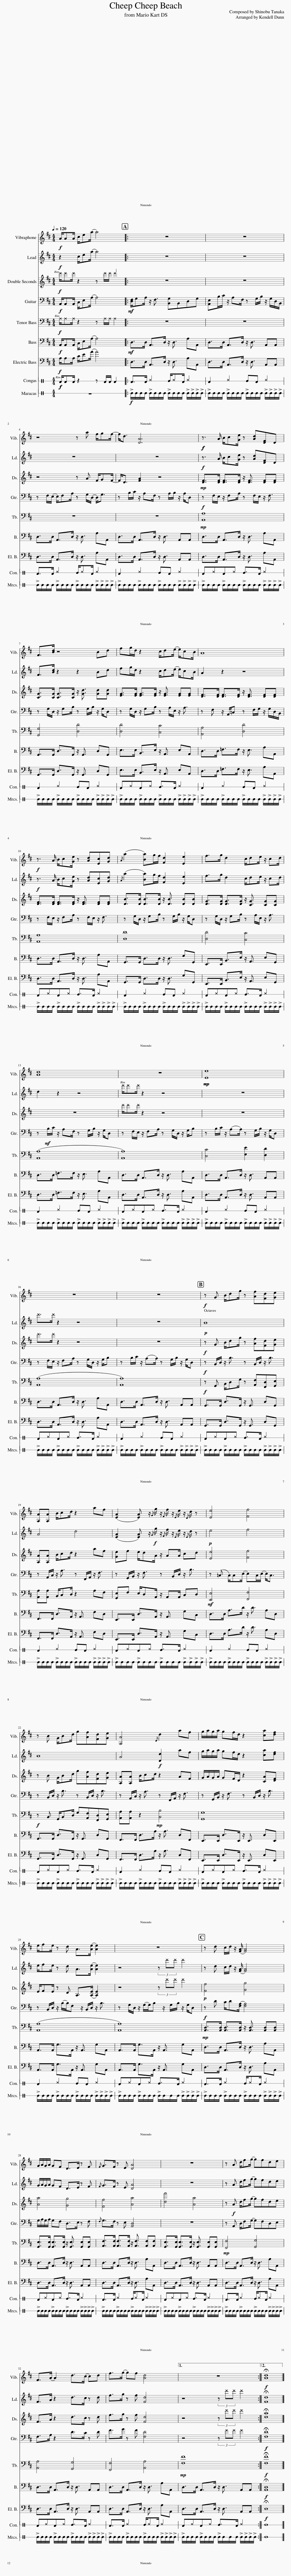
X:1
%%score 1 2 3 4 5 6 7 8 9
L:1/8
Q:1/4=120
M:4/4
I:linebreak $
K:D
V:1 treble
V:2 treble
V:3 treble
V:4 bass
V:5 bass
V:6 bass
V:7 bass transpose=-12
V:8 perc stafflines=1
K:none
V:9 perc stafflines=1
K:none
V:1
!f! A/AA/ c/e(a/ a4) |: z8 | z8 |$ z4 z a f/gf/- | f<d [DA]6 | %5
!f!!f! z3/2 A/ B/c[Ge]/ z [Ad][DF]D |$ F>[Bd] z4 Bd | fg/d/ z2 c/d(e/ e/)cB/ | A8 |$!f! z3/2 A/ B/c[Ge]/ z [Ad][Ec][Gd] | %10
{/A} (a2 [Ba])g/f/ [Fd]2 [Ee]2 | f>g d2 c/de/ z/ cd/ |$ [Ad]8 | z8 |!mp!!mp! [Ee]8 |$ %15
 z8 | z8 |!f! z G B/dg/ z [Af][Fd][Ge] |$ [A,A][A,A] B/cd/ z2 af | ([EA]2 [EA]) z/{/G} g/ z/{/F} f/ z/{/E} e/ z/{/D} d/ z | %20
 [Ee]4 [Ff]4 |$ z B G/Bd/ g[Af][Fd][Ge] | [A,A]4{/D} d2 af | g/a/g/a/ gf/d/ z2 [ca][df] |$ e/fe/ z d A>([Ae] [Ae]2) | %25
 z8 | z d c/d/ z/ ([FA]/ [FA]4) |$ G/A/G/A/ GF D>E z F |{/F} G>F z E [DA]4 | z8 | %30
 z A d/f(g/ g)fde |$ F>(A A2) d>(c c)d | f>(g g)f [Ad]4 |1 z8 :|2!f! !fermata![Ad]8 |] %35
V:2
!f! z2 c/e(a/ a4) |: z8 | z8 |$ z8 | z8 | %5
!f! z3/2 A/ B/c[Ge]/ z [Ad][DF]D |$ F>[Bd] z2 z2 Bd | fg/d/ z2 c/d(e/ e/)cB/ | A2 z2 z4 |$!f! z3/2 A/ B/c[Ge]/ z [Ad][Ec][Gd] | %10
{/A} (a2 [Ba])g/f/ [Fd]2 [Ee]2 | f>g d2 c/de/ z/ cd/ |$ d2 z2 z4 | d'/d'd'/ z2 z4 | z8 |$ %15
 d'>d' z2 z4 | z8 |!p! B8 |$ A4 d4 | ([EA]2 [EA]) z/!f!{/G} g/ z/{/F} f/ z/{/E} e/ z/{/E} d/ z | %20
!p! e4 f4 |$ B8 | A4!f! [Dd]2 af | g/a/g/a/ gf/d/ z2 [ca][df] |$ e/fe/ z d A>([Ae] [Ae]2) | %25
 z4 (3z d'd' d'2 | z d c/d/ z/ ([FA]/ [FA]4) |$ G/A/G/A/ GF D>E z F |{/F} G>F z E [DA]4 | z8 | %30
 z A d/f(g/ g)fde |$ F>A z2 d>c z d | f>g z f [Fd]4 |1 z4 (3z d'd' d'2 :|2 !fermata![Fd]8 |] %35
V:3
!f! d'/d'd'/ z2 z d'/d'/ d'2 |: z8 | z8 |$ z4 z A F/GF/- | F<D [FA]2 z4 | %5
!mp! [DF]>[DF] [DF]>[DF] z/ [DF]3/2 [DF][DF] |$ [CG]>[CG] [CG]>[CG] z/ [Gd]3/2 [Gd][Gd] | [EG]>[EG] [EG]>[EG] z/ [EG]3/2 [EG][EG] | [DF]>[DF] [DF]>[DF] z/ [DF]3/2 [DF][DF] |$ [DF]>[DF] [DF]>[DF] z/ [DF]3/2 [DF][DF] | %10
 [DB]>[DB] [DB]>[DB] z/ [DB]3/2 [DB][DB] | [DG]>[DG] [DG]>[DG] z/ [CG]3/2 [CG][CG] |$ z8 | d'/d'd'/ z2 z4 | z8 |$ %15
 d'>d' z2 z4 | z8 |!f! z G B/dg/ z [Af][Fd][Ge] |$ [A,A][A,A] B/cd/ z2 af | [Ge]f e/dA/ z/ AA/ cd | %20
 [Ee]4 [Ff]4 |$ z B G/Bd/ g[Af][Fd][Ge] | [A,A][A,A] B/cd/ z2 AF | G/A/G/A/ GF/D/ z2 [CA][DF] |$ E/FE/ z D A,>([A,E] [A,E]2) | %25
 z4 (3z d'd' d'2 |!p! [Ff]4 [Gg]4 |$ [Aa]4 [Gg]4 | [Ff]4 [Aa]4 | [df']4 [Aa]4 | %30
 z!f! A d/f(g/ g)fde |$ F>A z2 d>c z d | f>g z f [Fd]4 |1 z4 (3z d'd' d'2 :|2 !fermata![da]8 |] %35
V:4
!f! A,,/A,,A,,/ C,/E,(A,/ A,4) |:!mf! [D,F,]/G,A,/ z/ F,3/2 [B,,G,]B,,D,G, | [A,,E,]B,/C/ z/ A,F,/ z G,/B,/ z/ G,/D,/B,,/ |$ z F,/(E,/ E,/)F,A,/ z G,/(D,/ D,<)G, | z B,/C/ z/ A,F,/ z A,/B,/ z/ A,/D, | %5
!f! z F,/E,/ z/ F,A,/ z F,/E,/ z/ F,3/2 |$ z G,/D,/ z/ G,B,/ z G,/B,/ z/ G,/D, | z G,/D,/ z/ G,B,/ z A,/E,/ z/ A,3/2 | z F, z/ A,,/=C, z F,/G,/ z/ G,/D,/B,,/ |$ z F,/E,/ z/ F,A,/ z F,/E,/ z/ F,3/2 | %10
 z G,/D,/ z/ G,B,/ z G,/B,/ z/ G,/D, | z G,/D,/ z/ G,B,/ z A,/E,/ z/ A,3/2 |$ z!mf! B,/C/ z/ A,F,/ z G,/B,/ z/ G,/D, | z F,/E,/ z/ F,A,/ z G,/D,/ z/ G,/B, | z B,/C/ z/ (A,A,/) z G,/B,/ z/ G,/D, |$ %15
 z F,/E,/ z/ F,A,/ z G,/D,/ z/ G,/B, | z B,/C/ z/ (A,A,/) z G,/B,/ z/ G,/D, |!f! z B,,/D,/ z/ B,3/2 z B,,/D,/ z/ B,3/2 |$ z A,,/C,/ z/ A,3/2 z F,,/A,,/ z/ F,3/2 | z G,,/B,,/ z/ F,3/2 z B,,/D,/ z/ B,3/2 | %20
 z (=C, C,/)C,(E,/ E,)C,/(E,/ E,<)C, |$ z B,,/D,/ z/ B,3/2 z B,,/D,/ z/ B,3/2 | z A,,/C,/ z/ A,3/2 z F,,/A,,/ z/ F,3/2 | z G,,/B,,/ z/ F,3/2 z B,,/D,/ z/ B,3/2 |$ z B,,/D,/ z/ (B,/B,/)F, z/ B,,/D,/ z/ B,3/2 | %25
 z G,/D,/ z/ (G,/G,/)B, z/ G,/B,/ z/ G,/D, |!f! z D C/D([F,A,]/ [F,A,]4) |$ G,/A,/G,/A,/ G,F, D,>E, z F, |{/F,} G,>F, z E, [A,,D,]4 | z8 | %30
 z A,, D,/F,(G,/ G,)F,D,E, |$ F,>A, z2 D>C z D | F>G z F [F,D]4 |1 z4 (3z FF F2 :|2!f! !fermata![F,D]8 |] %35
V:5
!f! A,/A,A,/ z2 z A,/A,/ A,2 |: z8 | z8 |$ z8 | z8 | %5
!mp! [A,,A,]8 |$ [G,,G,]4 [D,D]4 | [D,D]4 [C,C]4 | [A,,A,]4 [D,D]4 |$ [A,,A,]8 | %10
 [D,D]8 | [D,D]4 [C,C]4 |$ ([A,,A,]8 | [A,,A,]8) | [C,C]4 [E,E]2 [D,D]2 |$ %15
 ([A,,A,]8 | [A,,A,]8) |!f! z G,, B,,/D,G,/ z [A,,F,][F,,D,][G,,E,] |$ [A,,A,][A,,A,] B,,/C,D,/ z2 A,F, | [G,,E,]F, E,/D,A,,/ z/ A,,A,,/ C,D, | %20
!mf! [E,,E,]4 [F,,F,]4 |$!f! z B,, G,,/B,,D,/ G,[A,,F,][F,,D,][G,,E,] | [A,,A,][A,,A,] z2!mp! [B,,B,]4 | [G,,G,]8 |$ ([A,,A,]8 | %25
 [A,,A,]8) |!mp! [A,,D,]>[A,,D,] [A,,D,]>[A,,D,] z/ [A,,D,]3/2 [A,,D,][A,,D,] |$ [G,,E,]>[G,,E,] [G,,E,]>[G,,E,] z/ [G,,E,]3/2 [G,,E,][G,,E,] | [A,,F,]>[A,,F,] [A,,F,]>[A,,F,] z/ [A,,F,]3/2 [A,,F,][A,,F,] | [G,,E,]>[G,,E,] [G,,E,]>[G,,E,] z/ [G,,E,]3/2 [G,,E,][G,,E,] | %30
!mp! [F,,F,]4 [G,,G,]4 |$ [A,,A,]4 [G,,G,]4 | [F,,F,]4 [A,,A,]4 |1!mp! [F,F]8 :|2!f! !fermata![F,F]8 |] %35
V:6
!f! A,,/A,,A,,/ C,/E,(A,/ A,4) |:!mf! D,>D, A,,>D, z/ D,3/2 A,A,, | D,>D, A,,>D, z/ D,3/2 A,,A,, |$ D,>D, A,,>D, z/ D,3/2 A,A,, | D,>D, A,,>D, z/ D,3/2 A,,A,, | %5
 D,>D, A,,>D, z/ D,3/2 A,A,, |$ G,,>G,, D,>G,, z/ G,,3/2 D,G,, | E,>E, B,,>E, z/ A,,3/2 E,A,, | D,>D, =F,>F, z/ E,3/2 A,A,, |$ D,>D, A,,>D, z/ D,3/2 A,A,, | %10
 G,,>G,, D,>D, z/ D,3/2 G,G,, | E,,>E,, B,,>E, z/ A,,3/2 E,G,, |$ D,>D, =F,>F, z/ E,3/2 A,A,, | D,>D, A,,>D, z/ D,3/2 A,A,, | D,>D, A,,>D, z/ D,3/2 A,,A,, |$ %15
 D,>D, A,,>D, z/ D,3/2 A,A,, | D,>D, A,,>D, z/ D,3/2 A,,A,, | G,,>G,, D,>G,, z/ G,,3/2 D,G,, |$ F,,>F,, D,>A,, z/ A,,3/2 F,D, | E,,>E,, D,>A,, z/ A,,3/2 G,C, | %20
 D,>D, A,>D z/ D3/2 A,D, |$ G,,>G,, D,>G,, z/ G,,3/2 D,G,, | F,,>F,, D,>A, z/ A,3/2 D,F,, | E,,>E,, D,>E,, z/ E,,3/2 D,E,, |$ A,,>A,, G,>A,, z/ A,,3/2 G,A,, | %25
 A,,>A,, G,>A,, z/ A,,3/2 G,A,, | D,>D, A,,>D, z/ D,3/2 A,A,, |$ D,>D, A,,>D, z/ D,3/2 A,,A,, | D,>D, A,,>D, z/ D,3/2 A,A,, | D,>D, A,,>D, z/ D,3/2 A,,A,, | %30
 D,>D, A,,>D, z/ D,3/2 A,A,, |$ D,>D, A,,>D, z/ D,3/2 A,,A,, | D,>D, A,,>D, z/ D,3/2 A,A,, |1 D,>D, A,,>D, z/ D,3/2 A,,A,, :|2!f! !fermata![A,,D,]8 |] %35
V:7
!f! A,/A,A,/ C/E(A/ A4) |: D,>D, A,,>D, z/ D,3/2 A,A,, | D,>D, A,,>D, z/ D,3/2 A,,A,, |$ D,>D, A,,>D, z/ D,3/2 A,A,, | D,>D, A,,>D, z/ D,3/2 A,,A,, | %5
 D,>D, A,,>D, z/ D,3/2 A,A,, |$ G,,>G,, D,>G,, z/ G,,3/2 D,G,, | E,>E, B,,>E, z/ A,,3/2 E,A,, | D,>D, =F,>F, z/ E,3/2 A,A,, |$ D,>D, A,,>D, z/ D,3/2 A,A,, | %10
 G,,>G,, D,>D, z/ D,3/2 G,G,, | E,,>E,, B,,>E, z/ A,,3/2 E,G,, |$ D,>D, =F,>F, z/ E,3/2 A,A,, | D,>D, A,,>D, z/ D,3/2 A,A,, | D,>D, A,,>D, z/ D,3/2 A,,A,, |$ %15
 D,>D, A,,>D, z/ D,3/2 A,A,, | D,>D, A,,>D, z/ D,3/2 A,,A,, | G,,>G,, D,>G,, z/ G,,3/2 D,G,, |$ F,,>F,, D,>A,, z/ A,,3/2 F,D, | E,,>E,, D,>A,, z/ A,,3/2 G,C, | %20
 D,>D, A,>D z/ D3/2 A,D, |$ G,,>G,, D,>G,, z/ G,,3/2 D,G,, | F,,>F,, D,>A, z/ A,3/2 D,F,, | E,,>E,, D,>E,, z/ E,,3/2 D,E,, |$ A,,>A,, G,>A,, z/ A,,3/2 G,A,, | %25
 A,,>A,, G,>A,, z/ A,,3/2 G,A,, | D,>D, A,,>D, z/ D,3/2 A,A,, |$ D,>D, A,,>D, z/ D,3/2 A,,A,, | D,>D, A,,>D, z/ D,3/2 A,A,, | D,>D, A,,>D, z/ D,3/2 A,,A,, | %30
 D,>D, A,,>D, z/ D,3/2 A,A,, |$ D,>D, A,,>D, z/ D,3/2 A,,A,, | D,>D, A,,>D, z/ D,3/2 A,A,, |1 D,>D, A,,>D, z/ D,3/2 A,,A,, :|2!f! !fermata!D,8 |] %35
V:8
[K:C]!f!!f! D/DD/ z2 z D/D/ D2 |: D>D ^F2 E/^FD/ ^F2 | D2 ^F2 ED ^F2 |$ D>D ^F2 E/^FD/ ^F2 | D2 ^F2 ED ^F2 | %5
 D^FD^F E>D ^F2 |$ D2 ^F2 ED ^F2 | D^FD^F E>D ^F2 | D2 ^F2 ED ^F2 |$ D^FD^F E>D ^F2 | %10
 D2 ^F2 ED ^F2 | D^FD^F E>D ^F2 |$ D2 ^F2 ED ^F2 | D^FD^F E>D ^F2 | D2 ^F2 ED ^F2 |$ %15
 D^FD^F E>D ^F2 | D2 ^F2 ED ^F2 | D^FD^F E>D ^F2 |$ D2 ^F2 ED ^F2 | D^FD^F E>D ^F2 | %20
 D2 ^F2 ED ^F2 |$ D^FD^F E>D ^F2 | D2 ^F2 ED ^F2 | D^FD^F E>D ^F2 |$ D2 ^F2 ED ^F2 | %25
 D^FD^F E>D ^F2 | D>D ^F2 E/^FD/ ^F2 |$ D^FD^F E>D ^F2 | D>D ^F2 E/^FD/ ^F2 | D^FD^F E>D ^F2 | %30
 D>D ^F2 E/^FD/ ^F2 |$ D^FD^F E>D ^F2 | D>D ^F2 E/^FD/ ^F2 |1 D^FD^F E>D ^F2 :|2 E8 |] %35
V:9
[K:C] z8 |:!f! !>!E/E/E/E/ !>!E/E/E/E/ !>!E/E/E/E/ !>!E/!>!E/!>!E/!>!E/ | !>!E/E/E/E/ !>!E/E/E/E/ !>!E/E/E/E/ !>!E/!>!E/!>!E/!>!E/ |$ !>!E/E/E/E/ !>!E/E/E/E/ !>!E/E/E/E/ !>!E/!>!E/!>!E/!>!E/ | !>!E/E/E/E/ !>!E/E/E/E/ !>!E/E/E/E/ !>!E/!>!E/!>!E/!>!E/ | %5
 !>!E/E/E/E/ !>!E/E/E/E/ !>!E/E/E/E/ !>!E/!>!E/!>!E/!>!E/ |$ !>!E/E/E/E/ !>!E/E/E/E/ !>!E/E/E/E/ !>!E/!>!E/!>!E/!>!E/ | !>!E/E/E/E/ !>!E/E/E/E/ !>!E/E/E/E/ !>!E/!>!E/!>!E/!>!E/ | !>!E/E/E/E/ !>!E/E/E/E/ !>!E/E/E/E/ !>!E/!>!E/!>!E/!>!E/ |$ !>!E/E/E/E/ !>!E/E/E/E/ !>!E/E/E/E/ !>!E/!>!E/!>!E/!>!E/ | %10
 !>!E/E/E/E/ !>!E/E/E/E/ !>!E/E/E/E/ !>!E/!>!E/!>!E/!>!E/ | !>!E/E/E/E/ !>!E/E/E/E/ !>!E/E/E/E/ !>!E/!>!E/!>!E/!>!E/ |$ !>!E/E/E/E/ !>!E/E/E/E/ !>!E/E/E/E/ !>!E/!>!E/!>!E/!>!E/ | !>!E/E/E/E/ !>!E/E/E/E/ !>!E/E/E/E/ !>!E/!>!E/!>!E/!>!E/ | !>!E/E/E/E/ !>!E/E/E/E/ !>!E/E/E/E/ !>!E/!>!E/!>!E/!>!E/ |$ %15
 !>!E/E/E/E/ !>!E/E/E/E/ !>!E/E/E/E/ !>!E/!>!E/!>!E/!>!E/ | !>!E/E/E/E/ !>!E/E/E/E/ !>!E/E/E/E/ !>!E/!>!E/!>!E/!>!E/ | !>!E/E/E/E/ !>!E/E/E/E/ !>!E/E/E/E/ !>!E/!>!E/!>!E/!>!E/ |$ !>!E/E/E/E/ !>!E/E/E/E/ !>!E/E/E/E/ !>!E/!>!E/!>!E/!>!E/ | !>!E/E/E/E/ !>!E/E/E/E/ !>!E/E/E/E/ !>!E/!>!E/!>!E/!>!E/ | %20
 !>!E/E/E/E/ !>!E/E/E/E/ !>!E/E/E/E/ !>!E/!>!E/!>!E/!>!E/ |$ !>!E/E/E/E/ !>!E/E/E/E/ !>!E/E/E/E/ !>!E/!>!E/!>!E/!>!E/ | !>!E/E/E/E/ !>!E/E/E/E/ !>!E/E/E/E/ !>!E/!>!E/!>!E/!>!E/ | !>!E/E/E/E/ !>!E/E/E/E/ !>!E/E/E/E/ !>!E/!>!E/!>!E/!>!E/ |$ !>!E/E/E/E/ !>!E/E/E/E/ !>!E/E/E/E/ !>!E/!>!E/!>!E/!>!E/ | %25
 !>!E/E/E/E/ !>!E/E/E/E/ !>!E/E/E/E/ !>!E/!>!E/!>!E/!>!E/ | !>!E/E/E/E/ !>!E/E/E/E/ !>!E/E/E/E/ !>!E/!>!E/!>!E/!>!E/ |$ !>!E/E/E/E/ !>!E/E/E/E/ !>!E/E/E/E/ !>!E/!>!E/!>!E/!>!E/ | !>!E/E/E/E/ !>!E/E/E/E/ !>!E/E/E/E/ !>!E/!>!E/!>!E/!>!E/ | !>!E/E/E/E/ !>!E/E/E/E/ !>!E/E/E/E/ !>!E/!>!E/!>!E/!>!E/ | %30
 !>!E/E/E/E/ !>!E/E/E/E/ !>!E/E/E/E/ !>!E/!>!E/!>!E/!>!E/ |$ !>!E/E/E/E/ !>!E/E/E/E/ !>!E/E/E/E/ !>!E/!>!E/!>!E/!>!E/ | !>!E/E/E/E/ !>!E/E/E/E/ !>!E/E/E/E/ !>!E/!>!E/!>!E/!>!E/ |1 !>!E/E/E/E/ !>!E/E/E/E/ !>!E/E/E/E/ !>!E/!>!E/!>!E/!>!E/ :|2 E8 |] %35
